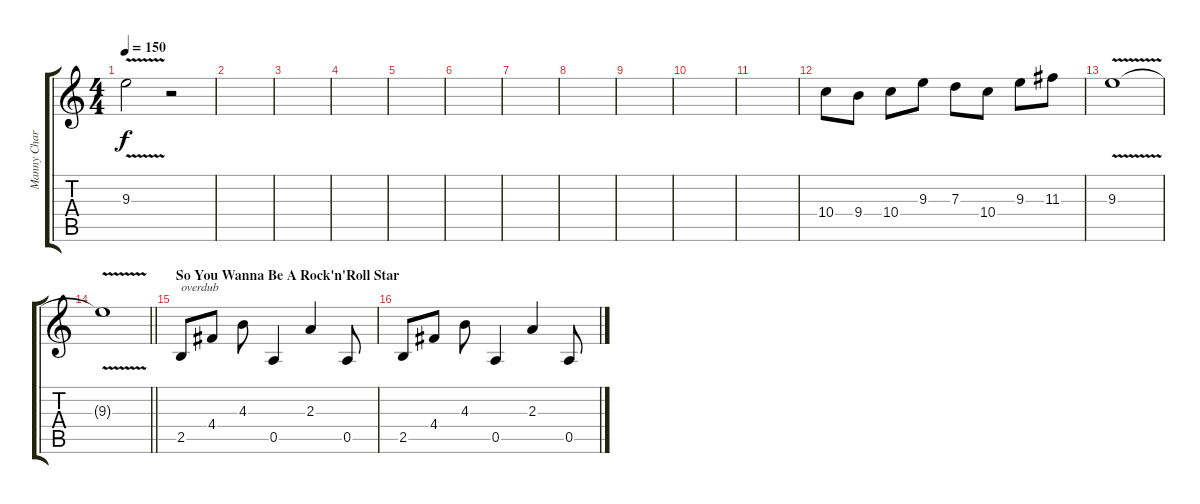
\track ("Manny Charlton (solo guitar #2)" "Manny Char") {instrument overdrivenguitar}
\staff {score tabs}
\tuning (E4 B3 G3 D3 A2 E2) {hide}
\ts (4 4)
\tempo 150
\clef g2
\ks c
9.3{v}.2{dy f} r.2 |
|
|
|
|
|
|
|
|
|
|
10.4.8 9.4.8 10.4.8 9.3.8 7.3.8 10.4.8 9.3.8 11.3.8 |
9.3{v}.1{volume 4} |
\barLineRight lightlight
9.3{t}.1 |
\section ("" "So You Wanna Be A Rock'n'Roll Star")
2.5.8{txt "overdub" volume 9} 4.4.8 4.3.8 0.5.4 2.3.4 0.5.8 |
2.5.8 4.4.8 4.3.8 0.5.4 2.3.4 0.5.8
